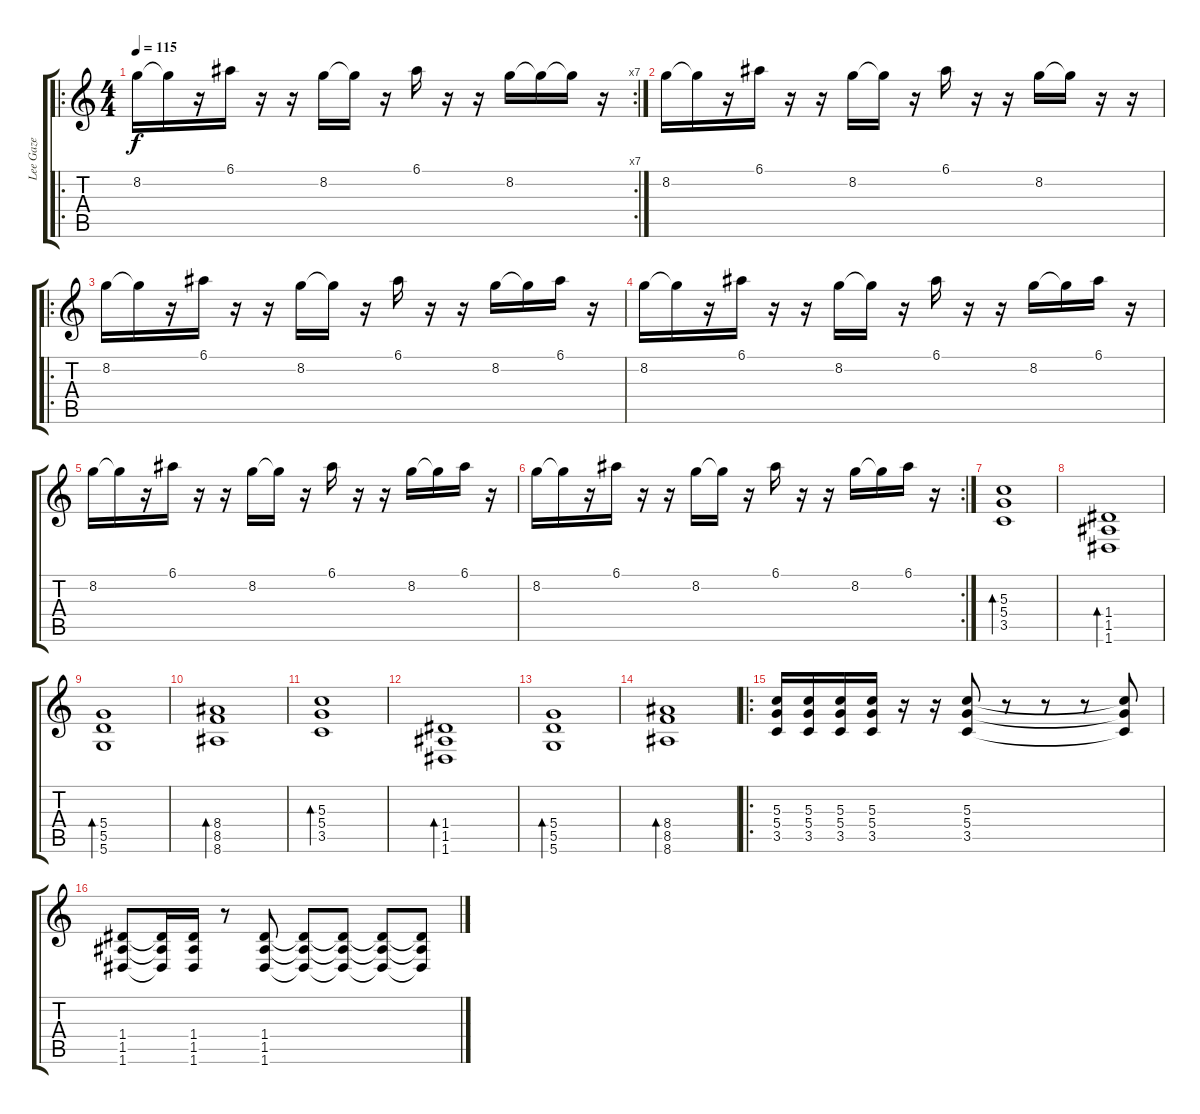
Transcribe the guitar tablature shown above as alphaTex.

\track ("Lee Gaze" "Lee Gaze") {instrument electricguitarmuted}
\staff {score tabs}
\tuning (E4 B3 G3 D3 A2 D2) {hide}
\ro
\rc 7
\ts (4 4)
\tempo 115
\clef g2
\ks c
8.2.16{dy f instrument electricguitarjazz} 8.2{t}.16 r.16 6.1.16 r.16 r.16 8.2.16 8.2{t}.16 r.16 6.1.16 r.16 r.16 8.2.16 8.2{t}.16 8.2{t}.16 r.16 |
8.2.16{instrument electricguitarjazz} 8.2{t}.16 r.16 6.1.16 r.16 r.16 8.2.16 8.2{t}.16 r.16 6.1.16 r.16 r.16 8.2.16 8.2{t}.16 r.16 r.16 |
\ro
8.2.16{instrument distortionguitar} 8.2{t}.16 r.16 6.1.16 r.16 r.16 8.2.16 8.2{t}.16 r.16 6.1.16 r.16 r.16 8.2.16 8.2{t}.16 6.1.16 r.16 |
8.2.16 8.2{t}.16 r.16 6.1.16 r.16 r.16 8.2.16 8.2{t}.16 r.16 6.1.16 r.16 r.16 8.2.16 8.2{t}.16 6.1.16 r.16 |
8.2.16 8.2{t}.16 r.16 6.1.16 r.16 r.16 8.2.16 8.2{t}.16 r.16 6.1.16 r.16 r.16 8.2.16 8.2{t}.16 6.1.16 r.16 |
\rc 2
8.2.16 8.2{t}.16 r.16 6.1.16 r.16 r.16 8.2.16 8.2{t}.16 r.16 6.1.16 r.16 r.16 8.2.16 8.2{t}.16 6.1.16 r.16 |
(5.3 5.4 3.5).1{bd 480 instrument electricguitarjazz} |
(1.4 1.5 1.6).1{bd 480} |
(5.4 5.5 5.6).1{bd 480} |
(8.4 8.5 8.6).1{bd 480} |
(5.3 5.4 3.5).1{bd 480 instrument electricguitarjazz} |
(1.4 1.5 1.6).1{bd 480} |
(5.4 5.5 5.6).1{bd 480} |
(8.4 8.5 8.6).1{bd 480} |
\ro
(5.3 5.4 3.5).16{instrument distortionguitar} (5.3 5.4 3.5).16 (5.3 5.4 3.5).16 (5.3 5.4 3.5).16 r.16 r.16 (5.3 5.4 3.5).8 r.8 r.8 r.8 (5.3{t} 5.4{t} 3.5{t}).8 |
(1.4 1.5 1.6).8 (1.4{t} 1.5{t} 1.6{t}).16 (1.4 1.5 1.6).16 r.8 (1.4 1.5 1.6).8 (1.4{t} 1.5{t} 1.6{t}).8 (1.4{t} 1.5{t} 1.6{t}).8 (1.4{t} 1.5{t} 1.6{t}).8 (1.4{t} 1.5{t} 1.6{t}).8
